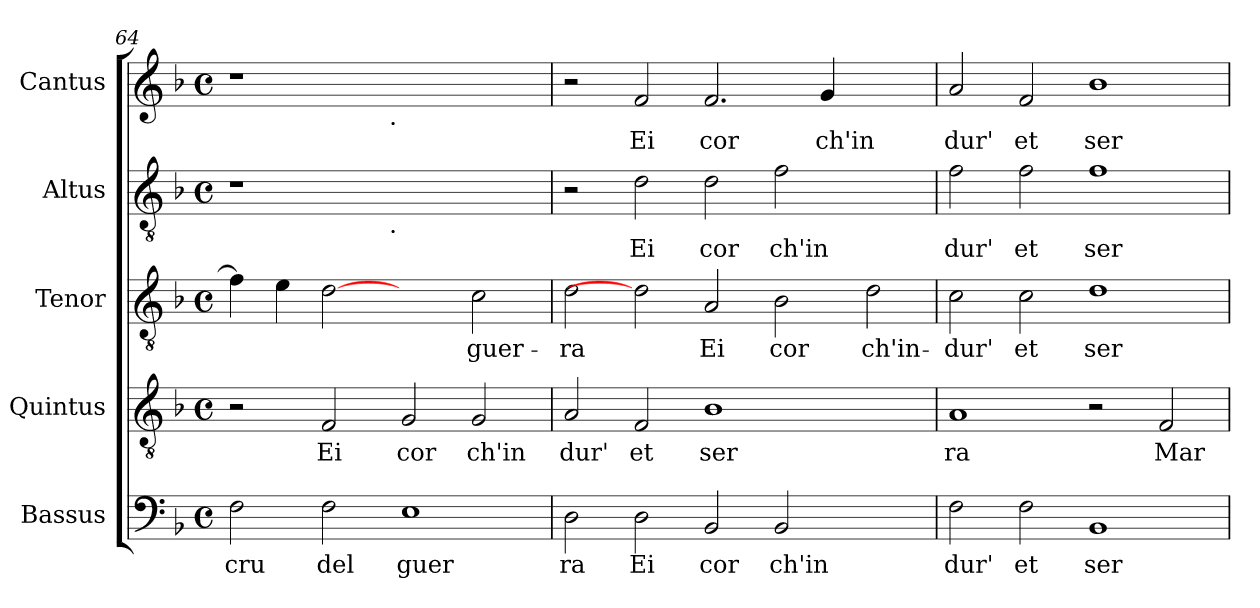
**kern	**text	**kern	**text	**kern	**text	**kern	**text	**kern	**text
*part5	*part5	*part4	*part4	*part3	*part3	*part2	*part2	*part1	*part1
*staff5	*staff5	*staff4	*staff4	*staff3	*staff3	*staff2	*staff2	*staff1	*staff1
*I"Bassus	*	*I"Quintus	*	*I"Tenor	*	*I"Altus	*	*I"Cantus	*
*clefF4	*	*clefGv2	*	*clefGv2	*	*clefGv2	*	*clefG2	*
*k[b-]	*	*k[b-]	*	*k[b-]	*	*k[b-]	*	*k[b-]	*
*F:	*	*F:	*	*F:	*	*F:	*	*F:	*
*M4/4	*	*M4/4	*	*M4/4	*	*M4/4	*	*M4/4	*
*met(c)	*	*met(c)	*	*met(c)	*	*met(c)	*	*met(c)	*
=64	=64	=64	=64	=64	=64	=64	=64	=64	=64
!	!LO:LY:b:cj	!	!	!	!LO:LY:b:cj	!	!	!	!
*	*	*	*	*	*	*^	*	*^	*
2F\	cru	2r	.	4f\]	.	1r	2ryy	.	1r	2ryy	.
!	!	!	!	!	!LO:LY:b:cj	!	!	!	!	!	!
.	.	.	.	4e\	.	.	.	.	.	.	.
!	!LO:LY:b:cj	!	!LO:LY:b:cj	!	!LO:LY:b:cj	!	!	!	!	!	!
2F\	del	2F/	Ei	[2d	.	.	4...ryy	.	.	4...ryy	.
!	!	!	!	!	!	!	!	!	!	!LO:TX:b:t=.	!
!	!	!	!	!	!	!	!LO:TX:b:t=.	!	!	!	!
.	.	.	.	.	.	.	1ryy	.	.	1ryy	.
!	!LO:LY:b:cj	!	!LO:LY:b:cj	!	!	!	!	!	!	!	!
1E	guer	2G/	cor	2ryy	.	1ryy	.	.	1ryy	.	.
!	!	!	!LO:LY:b:cj	!	!LO:LY:b:cj	!	!	!	!	!	!
.	.	2G/	ch'in	2c\	guer-	.	.	.	.	.	.
.	.	.	.	.	.	.	32ryy	.	.	32ryy	.
=65	=65	=65	=65	=65	=65	=65	=65	=65	=65	=65	=65
!	!LO:LY:b:cj	!	!LO:LY:b:cj	!	!LO:LY:b:cj	!	!	!	!	!	!
*	*	*	*	*	*	*v	*v	*	*	*	*
*	*	*	*	*	*	*	*	*v	*v	*
2D\	ra	2A/	dur'	2d\	-ra	2r	.	2r	.
!	!LO:LY:b:cj	!	!LO:LY:b:cj	!	!	!	!LO:LY:b:cj	!	!LO:LY:b:cj
2D\	Ei	2F/	et	2d]	.	2d\	Ei	2f/	Ei
!	!LO:LY:b:cj	!	!LO:LY:b:cj	!	!LO:LY:b:cj	!	!LO:LY:b:cj	!	!LO:LY:b:cj
2BB-/	cor	1B-	ser	2A/	Ei	2d\	cor	2.f/	cor
!	!LO:LY:b:cj	!	!	!	!LO:LY:b:cj	!	!LO:LY:b:cj	!	!
2BB-/	ch'in	.	.	2B-\	cor	2f\	ch'in	.	.
!	!	!	!	!	!	!	!	!	!LO:LY:b:cj
.	.	.	.	.	.	.	.	4g/	ch'in
!	!	!	!	!	!LO:LY:b:cj	!	!	!	!
2ryy	.	2ryy	.	2d\	ch'in-	2ryy	.	2ryy	.
=66	=66	=66	=66	=66	=66	=66	=66	=66	=66
!	!LO:LY:b:cj	!	!LO:LY:b:cj	!	!LO:LY:b:cj	!	!LO:LY:b:cj	!	!LO:LY:b:cj
2F\	dur'	1A	ra	2c\	-dur'	2f\	dur'	2a/	dur'
!	!LO:LY:b:cj	!	!	!	!LO:LY:b:cj	!	!LO:LY:b:cj	!	!LO:LY:b:cj
2F\	et	.	.	2c\	et	2f\	et	2f/	et
!	!LO:LY:b:cj	!	!	!	!LO:LY:b:cj	!	!LO:LY:b:cj	!	!LO:LY:b:cj
1BB-	ser	2r	.	1d	ser-	1f	ser	1b-	ser
!	!	!	!LO:LY:b:cj	!	!	!	!	!	!
.	.	2F/	Mar	.	.	.	.	.	.
=	=	=	=	=	=	=	=	=	=
*-	*-	*-	*-	*-	*-	*-	*-	*-	*-
